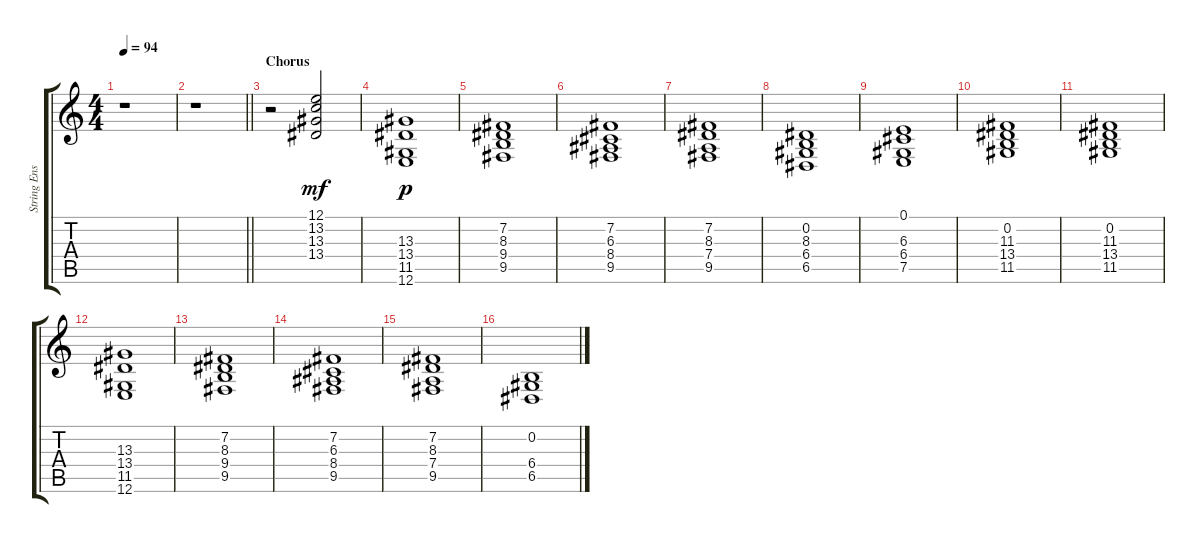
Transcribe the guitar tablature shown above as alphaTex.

\track ("String Ensemble V" "String Ens") {instrument stringensemble1}
\staff {score tabs}
\tuning (E4 B3 G3 D3 A2 E2) {hide}
\ts (4 4)
\tempo 94
\clef g2
\ks c
r.1{dy p} |
\barLineRight lightlight
r.1 |
\section ("" "Chorus")
r.2 (12.1 13.2 13.3 13.4).2{dy mf} |
(13.3 13.4 11.5 12.6).1{dy p} |
(7.2 8.3 9.4 9.5).1 |
(7.2 6.3 8.4 9.5).1 |
(7.2 8.3 7.4 9.5).1 |
(0.2 8.3 6.4 6.5).1 |
(0.1 6.3 6.4 7.5).1 |
(0.2 11.3 13.4 11.5).1 |
(0.2 11.3 13.4 11.5).1 |
(13.3 13.4 11.5 12.6).1 |
(7.2 8.3 9.4 9.5).1 |
(7.2 6.3 8.4 9.5).1 |
(7.2 8.3 7.4 9.5).1 |
(0.2 6.4 6.5).1
